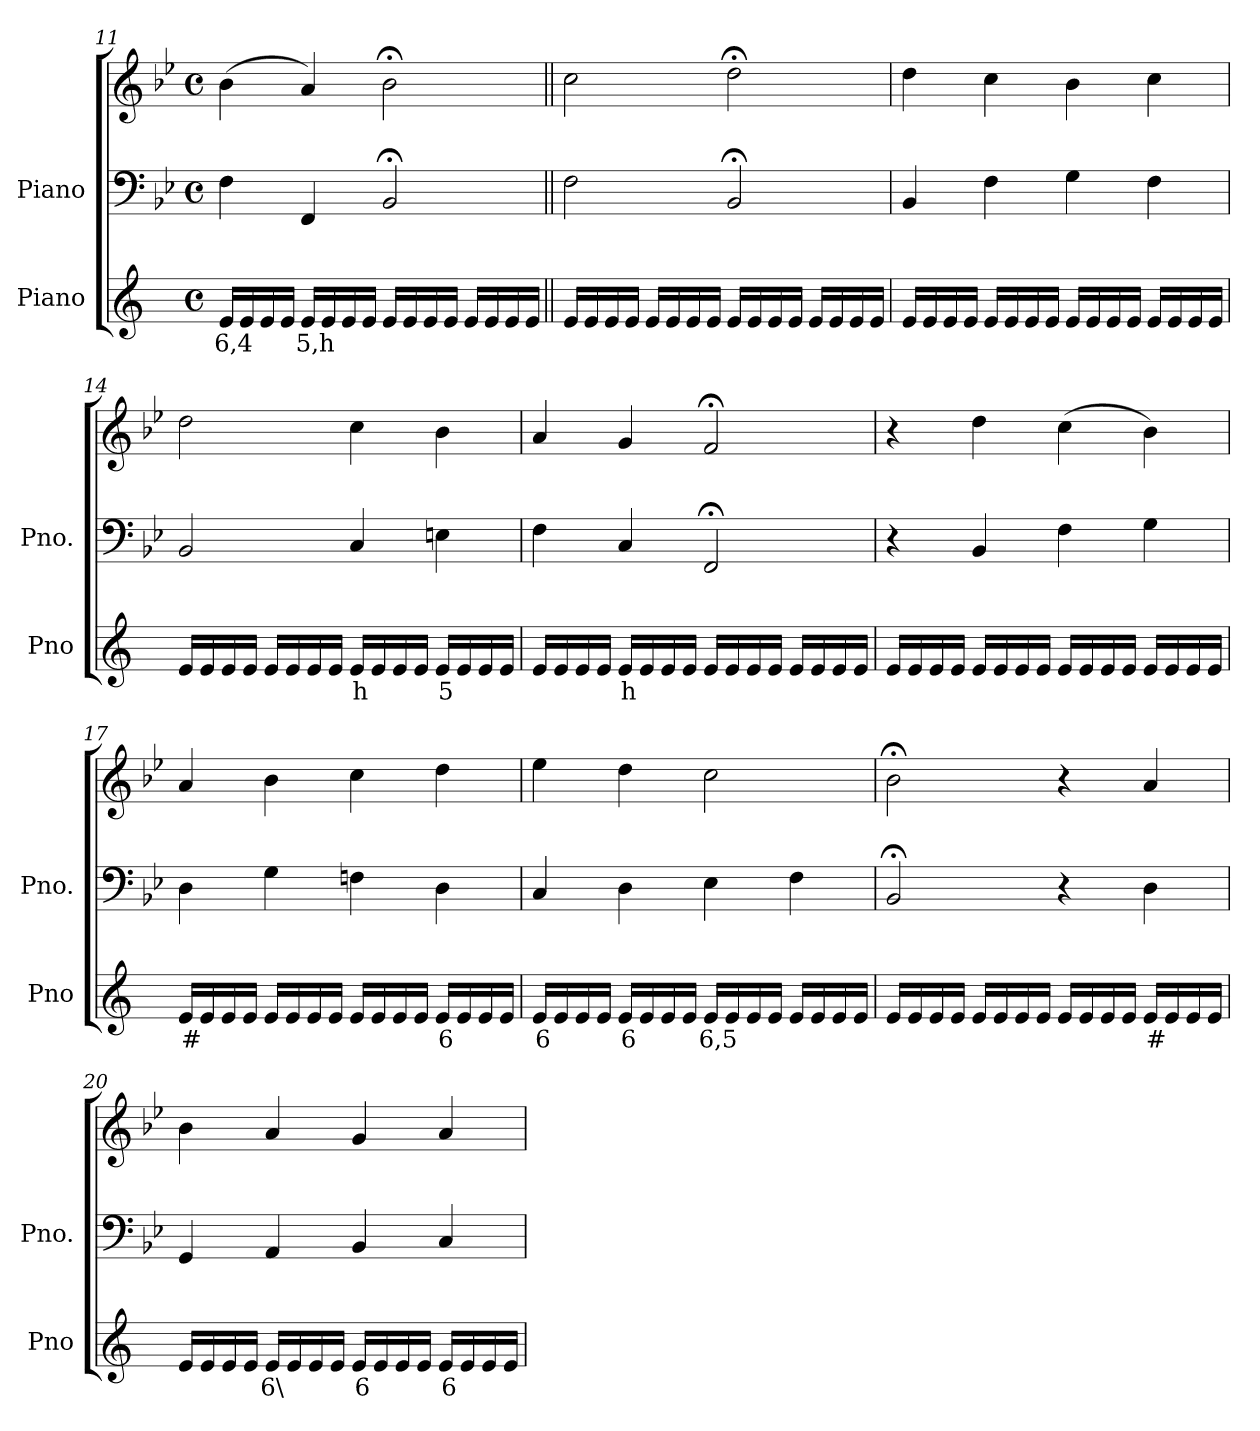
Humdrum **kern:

**kern	**text	**kern	**kern
*part2	*part2	*part1	*part1
*staff3	*staff3	*staff2	*staff1
*I"Piano	*	*I"Piano	*
*I'Pno	*	*I'Pno.	*
*clefG2	*	*clefF4	*clefG2
*k[]	*	*k[b-e-]	*k[b-e-]
*M4/4	*	*M4/4	*M4/4
*met(c)	*	*met(c)	*met(c)
=11	=11	=11	=11
!	!LO:LY:b	!	!
16e/LL	6,4	4F\	(>4b-\
16e/	.	.	.
16e/	.	.	.
16e/JJ	.	.	.
!	!LO:LY:b	!	!
16e/LL	5,h	4FF/	4a/)
16e/	.	.	.
16e/	.	.	.
16e/JJ	.	.	.
16e/LL	.	2BB-;</	2b-;<\
16e/	.	.	.
16e/	.	.	.
16e/JJ	.	.	.
16e/LL	.	.	.
16e/	.	.	.
16e/	.	.	.
16e/JJ	.	.	.
=12||	=12||	=12||	=12||
16e/LL	.	2F\	2cc\
16e/	.	.	.
16e/	.	.	.
16e/JJ	.	.	.
16e/LL	.	.	.
16e/	.	.	.
16e/	.	.	.
16e/JJ	.	.	.
16e/LL	.	2BB-;</	2dd;<\
16e/	.	.	.
16e/	.	.	.
16e/JJ	.	.	.
16e/LL	.	.	.
16e/	.	.	.
16e/	.	.	.
16e/JJ	.	.	.
=13	=13	=13	=13
16e/LL	.	4BB-/	4dd\
16e/	.	.	.
16e/	.	.	.
16e/JJ	.	.	.
16e/LL	.	4F\	4cc\
16e/	.	.	.
16e/	.	.	.
16e/JJ	.	.	.
16e/LL	.	4G\	4b-\
16e/	.	.	.
16e/	.	.	.
16e/JJ	.	.	.
16e/LL	.	4F\	4cc\
16e/	.	.	.
16e/	.	.	.
16e/JJ	.	.	.
=14	=14	=14	=14
16e/LL	.	2BB-/	2dd\
16e/	.	.	.
16e/	.	.	.
16e/JJ	.	.	.
16e/LL	.	.	.
16e/	.	.	.
16e/	.	.	.
16e/JJ	.	.	.
!	!LO:LY:b	!	!
16e/LL	h	4C/	4cc\
16e/	.	.	.
16e/	.	.	.
16e/JJ	.	.	.
!	!LO:LY:b	!	!
16e/LL	5	4En\	4b-\
16e/	.	.	.
16e/	.	.	.
16e/JJ	.	.	.
=15	=15	=15	=15
16e/LL	.	4F\	4a/
16e/	.	.	.
16e/	.	.	.
16e/JJ	.	.	.
!	!LO:LY:b	!	!
16e/LL	h	4C/	4g/
16e/	.	.	.
16e/	.	.	.
16e/JJ	.	.	.
16e/LL	.	2FF;</	2f;</
16e/	.	.	.
16e/	.	.	.
16e/JJ	.	.	.
16e/LL	.	.	.
16e/	.	.	.
16e/	.	.	.
16e/JJ	.	.	.
=16	=16	=16	=16
16e/LL	.	4r	4r
16e/	.	.	.
16e/	.	.	.
16e/JJ	.	.	.
16e/LL	.	4BB-/	4dd\
16e/	.	.	.
16e/	.	.	.
16e/JJ	.	.	.
16e/LL	.	4F\	(>4cc\
16e/	.	.	.
16e/	.	.	.
16e/JJ	.	.	.
16e/LL	.	4G\	4b-\)
16e/	.	.	.
16e/	.	.	.
16e/JJ	.	.	.
=17	=17	=17	=17
!	!LO:LY:b	!	!
16e/LL	#	4D\	4a/
16e/	.	.	.
16e/	.	.	.
16e/JJ	.	.	.
16e/LL	.	4G\	4b-\
16e/	.	.	.
16e/	.	.	.
16e/JJ	.	.	.
16e/LL	.	4Fn\	4cc\
16e/	.	.	.
16e/	.	.	.
16e/JJ	.	.	.
!	!LO:LY:b	!	!
16e/LL	6	4D\	4dd\
16e/	.	.	.
16e/	.	.	.
16e/JJ	.	.	.
=18	=18	=18	=18
!	!LO:LY:b	!	!
16e/LL	6	4C/	4ee-\
16e/	.	.	.
16e/	.	.	.
16e/JJ	.	.	.
!	!LO:LY:b	!	!
16e/LL	6	4D\	4dd\
16e/	.	.	.
16e/	.	.	.
16e/JJ	.	.	.
!	!LO:LY:b	!	!
16e/LL	6,5	4E-\	2cc\
16e/	.	.	.
16e/	.	.	.
16e/JJ	.	.	.
16e/LL	.	4F\	.
16e/	.	.	.
16e/	.	.	.
16e/JJ	.	.	.
=19	=19	=19	=19
16e/LL	.	2BB-;</	2b-;<\
16e/	.	.	.
16e/	.	.	.
16e/JJ	.	.	.
16e/LL	.	.	.
16e/	.	.	.
16e/	.	.	.
16e/JJ	.	.	.
16e/LL	.	4r	4r
16e/	.	.	.
16e/	.	.	.
16e/JJ	.	.	.
!	!LO:LY:b	!	!
16e/LL	#	4D\	4a/
16e/	.	.	.
16e/	.	.	.
16e/JJ	.	.	.
=20	=20	=20	=20
16e/LL	.	4GG/	4b-\
16e/	.	.	.
16e/	.	.	.
16e/JJ	.	.	.
!	!LO:LY:b	!	!
16e/LL	6\	4AA/	4a/
16e/	.	.	.
16e/	.	.	.
16e/JJ	.	.	.
!	!LO:LY:b	!	!
16e/LL	6	4BB-/	4g/
16e/	.	.	.
16e/	.	.	.
16e/JJ	.	.	.
!	!LO:LY:b	!	!
16e/LL	6	4C/	4a/
16e/	.	.	.
16e/	.	.	.
16e/JJ	.	.	.
=	=	=	=
*-	*-	*-	*-
